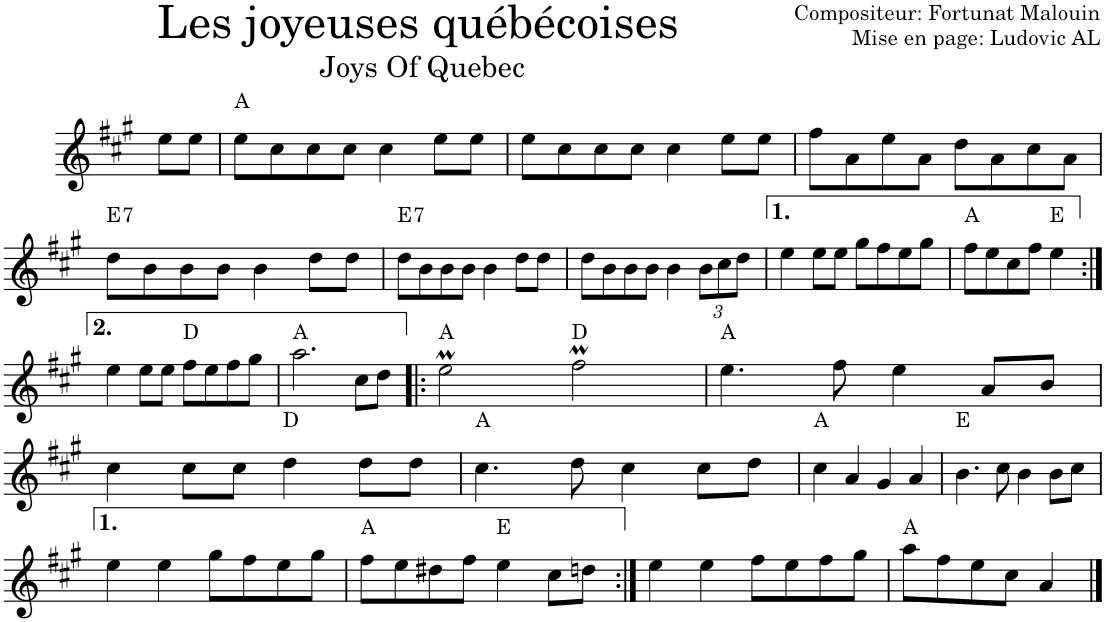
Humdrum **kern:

**kern	**harte
*part1	*part1
*staff1	*
*I"Voice	*
*I'V	*
*clefG2	*
*k[f#c#g#]	*
=1	=1
8ee\L	.
8ee\J	.
=2	=2
8ee\L	A:maj
8cc#\	.
8cc#\	.
8cc#\J	.
4cc#\	.
8ee\L	.
8ee\J	.
=3	=3
8ee\L	.
8cc#\	.
8cc#\	.
8cc#\J	.
4cc#\	.
8ee\L	.
8ee\J	.
=4	=4
8ff#\L	.
8a\	.
8ee\	.
8a\J	.
8dd\L	.
8a\	.
8cc#\	.
8a\J	.
!!LO:LB:g=z
=5	=5
!	!LO:H:kt=7
8dd\L	E:7
8b\	.
8b\	.
8b\J	.
4b\	.
8dd\L	.
8dd\J	.
=6	=6
!	!LO:H:kt=7
8dd\L	E:7
8b\	.
8b\	.
8b\J	.
4b\	.
8dd\L	.
8dd\J	.
=7	=7
8dd\L	.
8b\	.
8b\	.
8b\J	.
4b\	.
*Xbrackettup	*
12b\L	.
12cc#\	.
12dd\J	.
=8	=8
4ee\	.
8ee\L	.
8ee\J	.
8gg#\L	.
8ff#\	.
8ee\	.
8gg#\J	.
=9	=9
8ff#\L	A:maj
8ee\	.
8cc#\	.
8ff#\J	.
4ee\	E:maj
!!LO:LB:g=z
=10:|!	=10:|!
4ee\	.
8ee\L	.
8ee\J	.
8ff#\L	D:maj
8ee\	.
8ff#\	.
8gg#\J	.
=11	=11
2.aa\	A:maj
8cc#\L	.
8dd\J	.
=12!|:	=12!|:
2eeM\	A:maj
2ff#M\	D:maj
=13	=13
4.ee\	A:maj
8ff#\	.
4ee\	.
8a/L	.
8b/J	.
!!LO:LB:g=z
=14	=14
4cc#\	.
8cc#\L	.
8cc#\J	.
4dd\	D:maj
8dd\L	.
8dd\J	.
=15	=15
4.cc#\	A:maj
8dd\	.
4cc#\	.
8cc#\L	.
8dd\J	.
=16	=16
4cc#\	A:maj
4a/	.
4g#/	.
4a/	.
=17	=17
4.b\	E:maj
8cc#\	.
4b\	.
8b\L	.
8cc#\J	.
!!LO:LB:g=z
=18	=18
4ee\	.
4ee\	.
8gg#\L	.
8ff#\	.
8ee\	.
8gg#\J	.
=19	=19
8ff#\L	A:maj
8ee\	.
8dd#X\	.
8ff#\J	.
4ee\	E:maj
8cc#\L	.
8ddn\J	.
=20:|!	=20:|!
4ee\	.
4ee\	.
8ff#\L	.
8ee\	.
8ff#\	.
8gg#\J	.
=21	=21
8aa\L	A:maj
8ff#\	.
8ee\	.
8cc#\J	.
4a/	.
==	==
*-	*-
